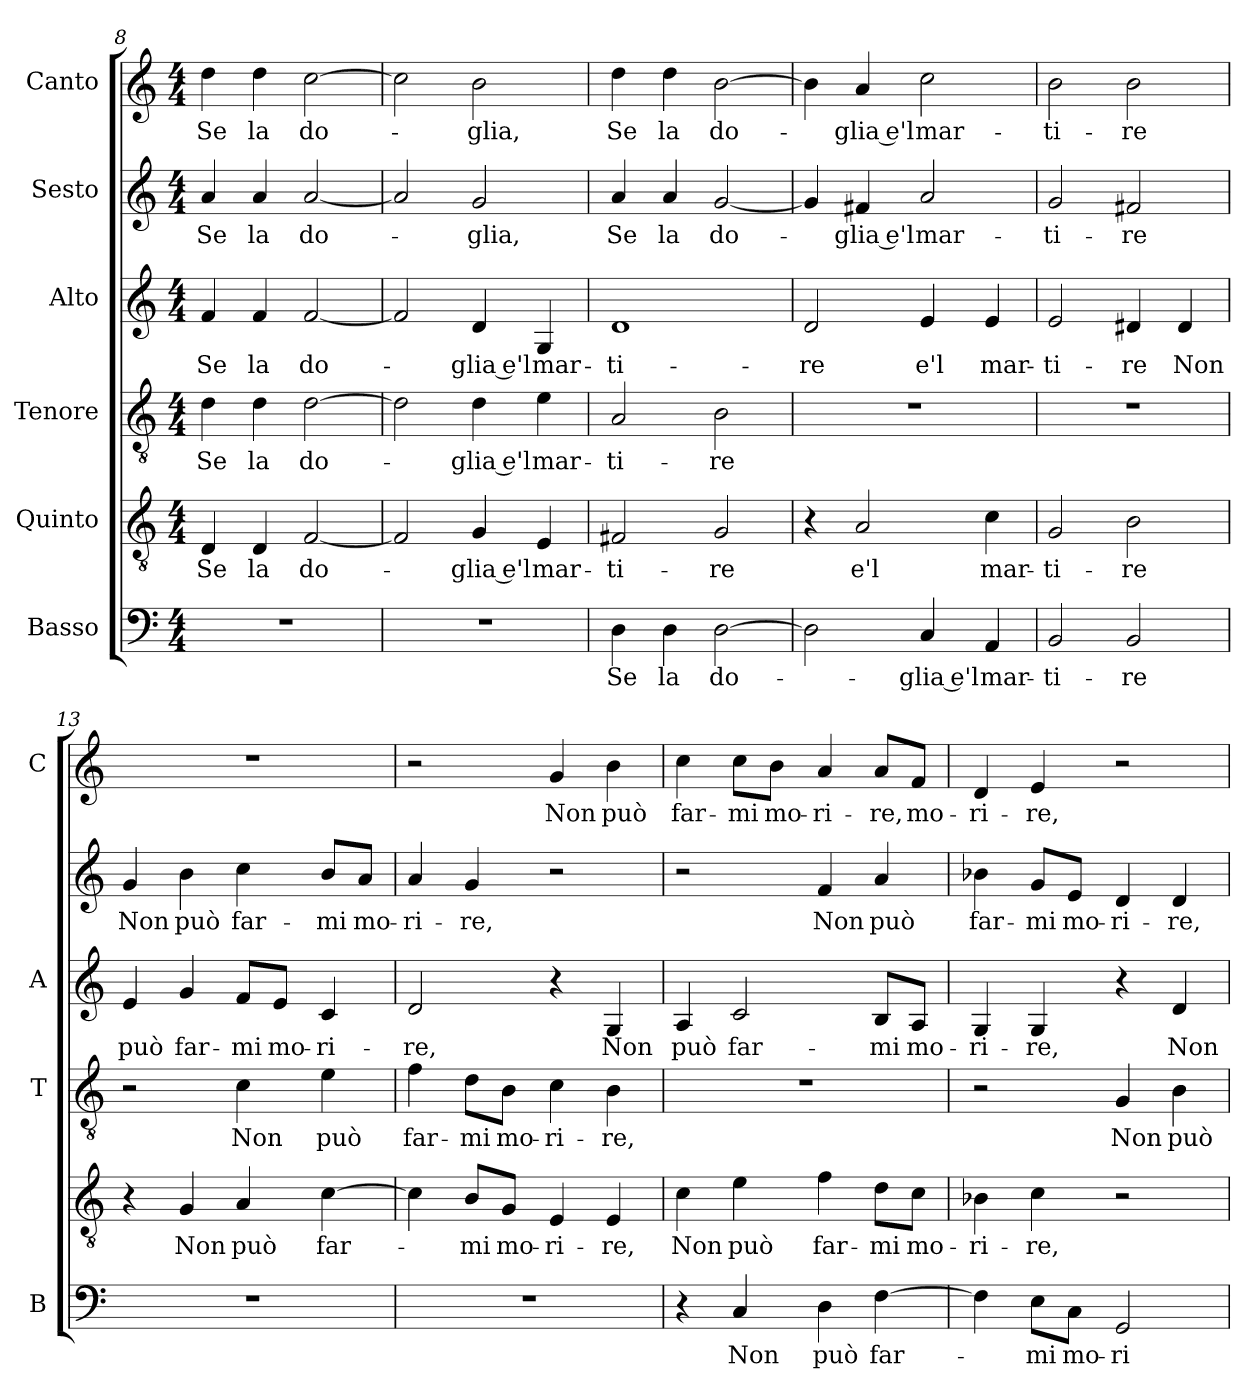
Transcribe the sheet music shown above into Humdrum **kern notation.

**kern	**text	**kern	**text	**kern	**text	**kern	**text	**kern	**text	**kern	**text
*part6	*part6	*part5	*part5	*part4	*part4	*part3	*part3	*part2	*part2	*part1	*part1
*staff6	*staff6	*staff5	*staff5	*staff4	*staff4	*staff3	*staff3	*staff2	*staff2	*staff1	*staff1
*I"Basso	*	*I"Quinto	*	*I"Tenore	*	*I"Alto	*	*I"Sesto	*	*I"Canto	*
*I'B	*	*	*	*I'T	*	*I'A	*	*	*	*I'C	*
*clefF4	*	*clefGv2	*	*clefGv2	*	*clefG2	*	*clefG2	*	*clefG2	*
*k[]	*	*k[]	*	*k[]	*	*k[]	*	*k[]	*	*k[]	*
*C:	*	*C:	*	*C:	*	*C:	*	*C:	*	*C:	*
*M4/4	*	*M4/4	*	*M4/4	*	*M4/4	*	*M4/4	*	*M4/4	*
=8	=8	=8	=8	=8	=8	=8	=8	=8	=8	=8	=8
!	!	!	!LO:LY:b	!	!LO:LY:b	!	!LO:LY:b	!	!LO:LY:b	!	!LO:LY:b
1r	.	4D/	Se	4d\	Se	4f/	Se	4a/	Se	4dd\	Se
!	!	!	!LO:LY:b	!	!LO:LY:b	!	!LO:LY:b	!	!LO:LY:b	!	!LO:LY:b
.	.	4D/	la	4d\	la	4f/	la	4a/	la	4dd\	la
!	!	!	!LO:LY:b	!	!LO:LY:b	!	!LO:LY:b	!	!LO:LY:b	!	!LO:LY:b
.	.	[2F/	do-	[2d\	do-	[2f/	do-	[2a/	do-	[2cc\	do-
=9	=9	=9	=9	=9	=9	=9	=9	=9	=9	=9	=9
1r	.	2F/]	.	2d\]	.	2f/]	.	2a/]	.	2cc\]	.
!	!	!	!LO:LY:b	!	!LO:LY:b	!	!LO:LY:b	!	!LO:LY:b	!	!LO:LY:b
.	.	4G/	-glia e'l	4d\	-glia e'l	4d/	-glia e'l	2g/	-glia,	2b\	-glia,
!	!	!	!LO:LY:b	!	!LO:LY:b	!	!LO:LY:b	!	!	!	!
.	.	4E/	mar-	4e\	mar-	4G/	mar-	.	.	.	.
=10	=10	=10	=10	=10	=10	=10	=10	=10	=10	=10	=10
!	!LO:LY:b	!	!LO:LY:b	!	!LO:LY:b	!	!LO:LY:b	!	!LO:LY:b	!	!LO:LY:b
4D\	Se	2F#X/	-ti-	2A/	-ti-	1d	-ti-	4a/	Se	4dd\	Se
!	!LO:LY:b	!	!	!	!	!	!	!	!LO:LY:b	!	!LO:LY:b
4D\	la	.	.	.	.	.	.	4a/	la	4dd\	la
!	!LO:LY:b	!	!LO:LY:b	!	!LO:LY:b	!	!	!	!LO:LY:b	!	!LO:LY:b
[2D\	do-	2G/	-re	2B\	-re	.	.	[2g/	do-	[2b\	do-
=11	=11	=11	=11	=11	=11	=11	=11	=11	=11	=11	=11
!	!	!	!	!	!	!	!LO:LY:b	!	!	!	!
2D\]	.	4r	.	1r	.	2d/	-re	4g/]	.	4b\]	.
!	!	!	!LO:LY:b	!	!	!	!	!	!LO:LY:b	!	!LO:LY:b
.	.	2A/	e'l	.	.	.	.	4f#X/	-glia e'l	4a/	-glia e'l
!	!LO:LY:b	!	!	!	!	!	!LO:LY:b	!	!LO:LY:b	!	!LO:LY:b
4C/	-glia e'l	.	.	.	.	4e/	e'l	2a/	mar-	2cc\	mar-
!	!LO:LY:b	!	!LO:LY:b	!	!	!	!LO:LY:b	!	!	!	!
4AA/	mar-	4c\	mar-	.	.	4e/	mar-	.	.	.	.
=12	=12	=12	=12	=12	=12	=12	=12	=12	=12	=12	=12
!	!LO:LY:b	!	!LO:LY:b	!	!	!	!LO:LY:b	!	!LO:LY:b	!	!LO:LY:b
2BB/	-ti-	2G/	-ti-	1r	.	2e/	-ti-	2g/	-ti-	2b\	-ti-
!	!LO:LY:b	!	!LO:LY:b	!	!	!	!LO:LY:b	!	!LO:LY:b	!	!LO:LY:b
2BB/	-re	2B\	-re	.	.	4d#X/	-re	2f#X/	-re	2b\	-re
!	!	!	!	!	!	!	!LO:LY:b	!	!	!	!
.	.	.	.	.	.	4d#/	Non	.	.	.	.
=13	=13	=13	=13	=13	=13	=13	=13	=13	=13	=13	=13
!	!	!	!	!	!	!	!LO:LY:b	!	!LO:LY:b	!	!
1r	.	4r	.	2r	.	4e/	può	4g/	Non	1r	.
!	!	!	!LO:LY:b	!	!	!	!LO:LY:b	!	!LO:LY:b	!	!
.	.	4G/	Non	.	.	4g/	far-	4b\	può	.	.
!	!	!	!LO:LY:b	!	!LO:LY:b	!	!LO:LY:b	!	!LO:LY:b	!	!
.	.	4A/	può	4c\	Non	8f/L	-mi	4cc\	far-	.	.
!	!	!	!	!	!	!	!LO:LY:b	!	!	!	!
.	.	.	.	.	.	8e/J	mo-	.	.	.	.
!	!	!	!LO:LY:b	!	!LO:LY:b	!	!LO:LY:b	!	!LO:LY:b	!	!
.	.	[4c\	far-	4e\	può	4c/	-ri-	8b/L	-mi	.	.
!	!	!	!	!	!	!	!	!	!LO:LY:b	!	!
.	.	.	.	.	.	.	.	8a/J	mo-	.	.
=14	=14	=14	=14	=14	=14	=14	=14	=14	=14	=14	=14
!	!	!	!	!	!LO:LY:b	!	!LO:LY:b	!	!LO:LY:b	!	!
1r	.	4c\]	.	4f\	far-	2d/	-re,	4a/	-ri-	2r	.
!	!	!	!LO:LY:b	!	!LO:LY:b	!	!	!	!LO:LY:b	!	!
.	.	8B/L	-mi	8d\L	-mi	.	.	4g/	-re,	.	.
!	!	!	!LO:LY:b	!	!LO:LY:b	!	!	!	!	!	!
.	.	8G/J	mo-	8B\J	mo-	.	.	.	.	.	.
!	!	!	!LO:LY:b	!	!LO:LY:b	!	!	!	!	!	!LO:LY:b
.	.	4E/	-ri-	4c\	-ri-	4r	.	2r	.	4g/	Non
!	!	!	!LO:LY:b	!	!LO:LY:b	!	!LO:LY:b	!	!	!	!LO:LY:b
.	.	4E/	-re,	4B\	-re,	4G/	Non	.	.	4b\	può
!!LO:LB:g=z
=15	=15	=15	=15	=15	=15	=15	=15	=15	=15	=15	=15
!	!	!	!LO:LY:b	!	!	!	!LO:LY:b	!	!	!	!LO:LY:b
4r	.	4c\	Non	1r	.	4A/	può	2r	.	4cc\	far-
!	!LO:LY:b	!	!LO:LY:b	!	!	!	!LO:LY:b	!	!	!	!LO:LY:b
4C/	Non	4e\	può	.	.	2c/	far-	.	.	8cc\L	-mi
!	!	!	!	!	!	!	!	!	!	!	!LO:LY:b
.	.	.	.	.	.	.	.	.	.	8b\J	mo-
!	!LO:LY:b	!	!LO:LY:b	!	!	!	!	!	!LO:LY:b	!	!LO:LY:b
4D\	può	4f\	far-	.	.	.	.	4f/	Non	4a/	-ri-
!	!LO:LY:b	!	!LO:LY:b	!	!	!	!LO:LY:b	!	!LO:LY:b	!	!LO:LY:b
[4F\	far-	8d\L	-mi	.	.	8B/L	-mi	4a/	può	8a/L	-re,
!	!	!	!LO:LY:b	!	!	!	!LO:LY:b	!	!	!	!LO:LY:b
.	.	8c\J	mo-	.	.	8A/J	mo-	.	.	8f/J	mo-
=16	=16	=16	=16	=16	=16	=16	=16	=16	=16	=16	=16
!	!	!	!LO:LY:b	!	!	!	!LO:LY:b	!	!LO:LY:b	!	!LO:LY:b
4F\]	.	4B-X\	-ri-	2r	.	4G/	-ri-	4b-X\	far-	4d/	-ri-
!	!LO:LY:b	!	!LO:LY:b	!	!	!	!LO:LY:b	!	!LO:LY:b	!	!LO:LY:b
8E\L	-mi	4c\	-re,	.	.	4G/	-re,	8g/L	-mi	4e/	-re,
!	!LO:LY:b	!	!	!	!	!	!	!	!LO:LY:b	!	!
8C\J	mo-	.	.	.	.	.	.	8e/J	mo-	.	.
!	!LO:LY:b	!	!	!	!LO:LY:b	!	!	!	!LO:LY:b	!	!
2GG/	-ri-	2r	.	4G/	Non	4r	.	4d/	-ri-	2r	.
!	!	!	!	!	!LO:LY:b	!	!LO:LY:b	!	!LO:LY:b	!	!
.	.	.	.	4B\	può	4d/	Non	4d/	-re,	.	.
=	=	=	=	=	=	=	=	=	=	=	=
*-	*-	*-	*-	*-	*-	*-	*-	*-	*-	*-	*-
